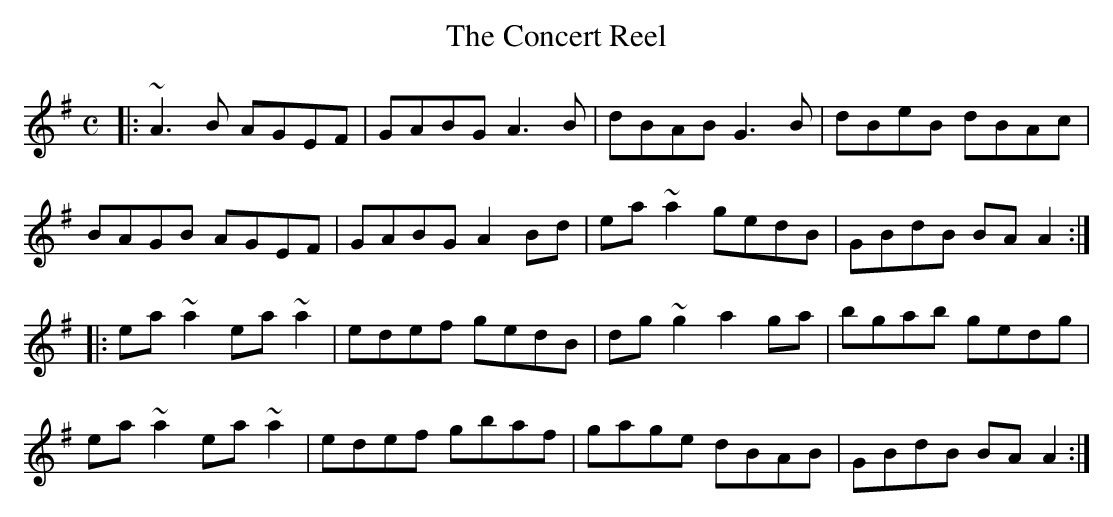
X:1
T:The Concert Reel
M:C
K:ADor
|: ~A3B AGEF | GABG A3 B | dBAB  G3 B | dBeB dBAc |
   BAGB AGEF | GABG A2Bd | ea~a2 gedB | GBdB BAA2 :|
|: ea~a2 ea~a2 | edef gedB | dg~g2 a2ga | bgab gedg |
   ea~a2 ea~a2 | edef gbaf | gage  dBAB | GBdB BAA2 :|
